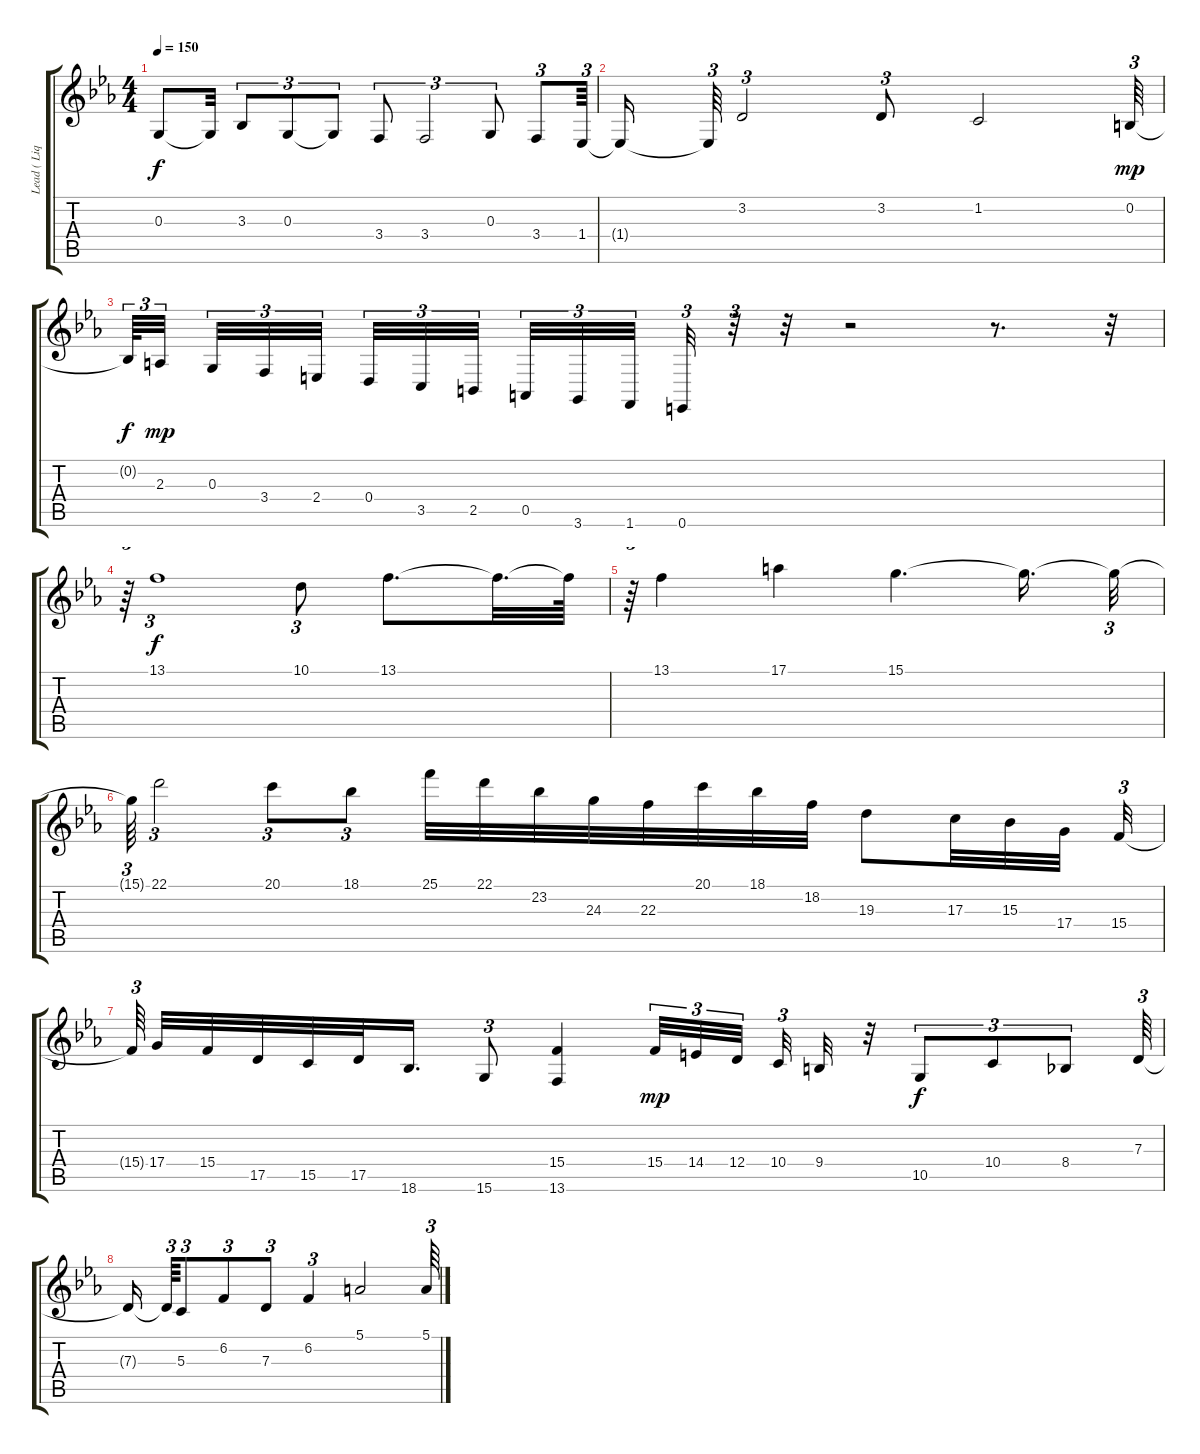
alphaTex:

\track ("Lead ( Liquid T Lead )" "Lead ( Liq") {instrument lead1square}
\staff {score tabs}
\tuning (E4 B3 G3 D3 A2 E2) {hide}
\ts (4 4)
\tempo 150
\clef g2
\ks cminor
0.3{t}.8{dy f} 0.3{t}.32 3.3.8{tu (3 2)} 0.3.8{tu (3 2)} 0.3{t}.8{tu (3 2)} 3.4.8{tu (3 2)} 3.4.2{tu (3 2)} 0.3.8{tu (3 2)} 3.4.8{tu (3 2)} 1.4.64{tu (3 2)} |
1.4{t}.16 1.4{t}.64{tu (3 2)} 3.2.2{tu (3 2)} 3.2.8{tu (3 2)} 1.2.2 0.2.64{tu (3 2) dy mp} |
0.2{t}.64{tu (3 2) dy f} 2.3.32{tu (3 2) dy mp beam splitsecondary} 0.3.32{tu (3 2)} 3.4.32{tu (3 2)} 2.4.32{tu (3 2) beam splitsecondary} 0.4.32{tu (3 2)} 3.5.32{tu (3 2)} 2.5.32{tu (3 2) beam splitsecondary} 0.5.32{tu (3 2)} 3.6.32{tu (3 2)} 1.6.32{tu (3 2) beam splitsecondary} 0.6.32{tu (3 2)} r.32{tu (3 2)} r.32 r.2 r.8{d} r.32{tu (3 2)} |
r.64{tu (3 2)} 13.1.1{tu (3 2) dy f} 10.1.8{tu (3 2)} 13.1.8{d} 13.1{t}.32{d} 13.1{t}.64 |
r.64{tu (3 2)} 13.1.4 17.1.4 15.1.4{d} 15.1{t}.16{d} 15.1{t}.32{tu (3 2)} |
15.1{t}.64{tu (3 2)} 22.1.2{tu (3 2)} 20.1.8{tu (3 2)} 18.1.8{tu (3 2)} 25.1.32 22.1.32 23.2.32 24.3.32 22.3.32 20.1.32 18.1.32 18.2.32 19.3.8 17.3.32 15.3.32 17.4.32{beam splitsecondary} 15.4.32{tu (3 2)} |
15.4{t}.64{tu (3 2) beam splitsecondary} 17.4.32 15.4.32 17.5.32 15.5.32 17.5.32 18.6.16{d} 15.6.8{tu (3 2)} (15.4 13.6).4 15.4.32{tu (3 2) dy mp} 14.4.32{tu (3 2)} 12.4.32{tu (3 2) beam splitsecondary} 10.4.32{tu (3 2)} 9.4.32 r.32 10.5.8{tu (3 2) dy f} 10.4.8{tu (3 2)} 8.4.8{tu (3 2)} 7.3.64{tu (3 2)} |
7.3{t}.16{beam splitsecondary} 7.3{t}.64{tu (3 2)} 5.3.8{tu (3 2)} 6.2.8{tu (3 2)} 7.3.8{tu (3 2)} 6.2.4{tu (3 2)} 5.1.2 5.1.64{tu (3 2)}
